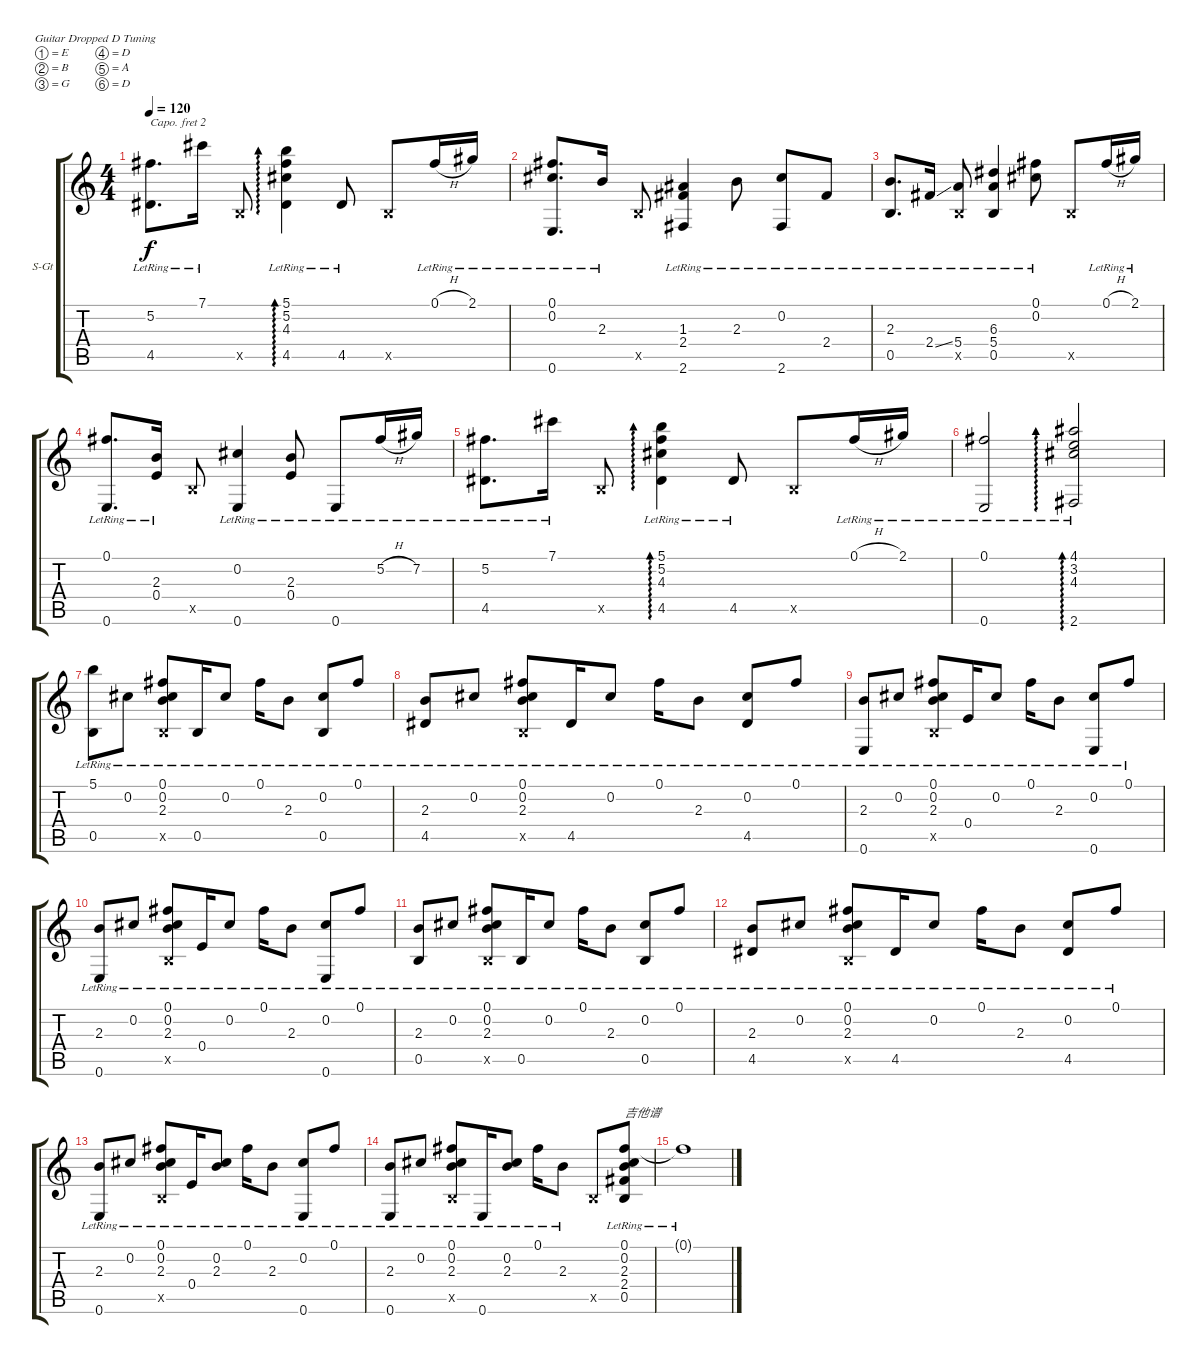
\bracketExtendMode groupsimilarinstruments
\firstSystemTrackNameOrientation horizontal
\otherSystemsTrackNameOrientation horizontal
\track ("Òô¹ì 1" "S-Gt") {instrument acousticguitarsteel}
\staff {score tabs}
\capo 2
\tuning (E4 B3 G3 D3 A2 D2)
\ts (4 4)
\tempo 120
\clef g2
\ks c
(5.2{lr} 4.5{lr}).8{d dy f} 7.1{lr}.16 0.5{x}.8 (5.1{lr} 5.2{lr} 4.3{lr} 4.5{lr}).4{ad 0} 4.5{lr}.8 0.5{x}.8 0.1{h lr}.16 2.1{lr}.16 |
(0.1{lr} 0.6{lr} 0.2).8{d} 2.3{lr}.16 0.5{x}.8 (1.3{lr} 2.4{lr} 2.6{lr}).4 2.3{lr}.8 (0.2{lr} 2.6{lr}).8 2.4{lr}.8 |
(2.3{lr} 0.5{lr}).8{d} 2.4{ss lr}.16 (5.4{lr} 0.5{x}).8 (6.3{lr} 5.4{lr} 0.5).4 (0.1{lr} 0.2{lr}).8 0.5{x}.8 0.1{h lr}.16 2.1{lr}.16 |
(0.1{lr} 0.6{lr}).8{d} (2.3{lr} 0.4{lr}).16 0.5{x}.8 (0.2{lr} 0.6{lr}).4 (2.3{lr} 0.4{lr}).8 0.6{lr}.8 5.2{h lr}.16 7.2{lr}.16 |
(5.2{lr} 4.5{lr}).8{d} 7.1{lr}.16 0.5{x}.8 (5.1{lr} 5.2{lr} 4.3{lr} 4.5{lr}).4{ad 0} 4.5{lr}.8 0.5{x}.8 0.1{h lr}.16 2.1{lr}.16 |
(0.1{lr} 0.6{lr}).2 (4.1{lr} 3.2{lr} 4.3{lr} 2.6{lr}).2{ad 0} |
(5.1{lr} 0.5{lr}).8 0.2{lr}.8 (0.1{lr} 0.2{lr} 2.3{lr} 0.5{x}).8 0.5{lr}.16 0.2{lr}.8 0.1{lr}.16 2.3{lr}.8 (0.2{lr} 0.5{lr}).8 0.1{lr}.8 |
(2.3{lr} 4.5{lr}).8 0.2{lr}.8 (0.1{lr} 0.2{lr} 2.3{lr} 0.5{x}).8 4.5{lr}.16 0.2{lr}.8 0.1{lr}.16 2.3{lr}.8 (0.2{lr} 4.5{lr}).8 0.1{lr}.8 |
(2.3{lr} 0.6{lr}).8 0.2{lr}.8 (0.1{lr} 0.2{lr} 2.3{lr} 0.5{x}).8 0.4{lr}.16 0.2{lr}.8 0.1{lr}.16 2.3{lr}.8 (0.2{lr} 0.6{lr}).8 0.1{lr}.8 |
(2.3{lr} 0.6{lr}).8 0.2{lr}.8 (0.1{lr} 0.2{lr} 2.3{lr} 0.5{x}).8 0.4{lr}.16 0.2{lr}.8 0.1{lr}.16 2.3{lr}.8 (0.2{lr} 0.6{lr}).8 0.1{lr}.8 |
(2.3{lr} 0.5{lr}).8 0.2{lr}.8 (0.1{lr} 0.2{lr} 2.3{lr} 0.5{x}).8 0.5{lr}.16 0.2{lr}.8 0.1{lr}.16 2.3{lr}.8 (0.2{lr} 0.5{lr}).8 0.1{lr}.8 |
(2.3{lr} 4.5{lr}).8 0.2{lr}.8 (0.1{lr} 0.2{lr} 2.3{lr} 0.5{x}).8 4.5{lr}.16 0.2{lr}.8 0.1{lr}.16 2.3{lr}.8 (0.2{lr} 4.5{lr}).8 0.1{lr}.8 |
(2.3{lr} 0.6{lr}).8 0.2{lr}.8 (0.1{lr} 0.2{lr} 2.3{lr} 0.5{x}).8 0.4{lr}.16 (0.2{lr} 2.3{lr}).8 0.1{lr}.16 2.3{lr}.8 (0.2{lr} 0.6{lr}).8 0.1{lr}.8 |
(2.3{lr} 0.6{lr}).8 0.2{lr}.8 (0.1{lr} 0.2{lr} 2.3{lr} 0.5{x}).8 0.6{lr}.16 (0.2{lr} 2.3{lr}).8 0.1{lr}.16 2.3{lr}.8 0.5{x}.8 (0.1{lr} 0.2{lr} 2.3{lr} 2.4{lr} 0.5{lr}).8{txt "吉他谱"} |
0.1{lr t}.1
